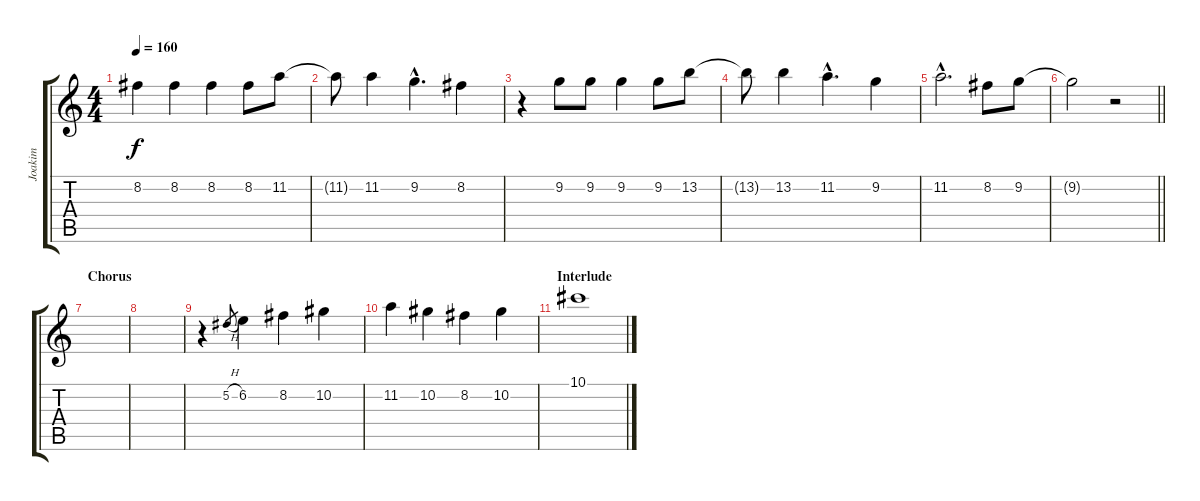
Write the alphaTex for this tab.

\track ("Joakim" "Joakim") {instrument overdrivenguitar}
\staff {score tabs}
\tuning (Eb4 Bb3 Gb3 Db3 Ab2 Eb2) {hide}
\ts (4 4)
\tempo 160
\clef g2
\ks c
8.2.4{dy f} 8.2.4 8.2.4 8.2.8 11.2.8 |
11.2{t}.8 11.2.4 9.2{hac}.4{d} 8.2.4 |
r.4 9.2.8 9.2.8 9.2.4 9.2.8 13.2.8 |
13.2{t}.8 13.2.4 11.2{hac}.4{d} 9.2.4 |
11.2{hac}.2{d} 8.2.8 9.2.8 |
\barLineRight lightlight
9.2{t}.2 r.2 |
\section ("" "Chorus")
|
|
r.4 5.2{h}.8{gr} 6.2.4 8.2.4 10.2.4 |
11.2.4 10.2.4 8.2.4 10.2.4 |
\section ("" "Interlude")
10.1.1
